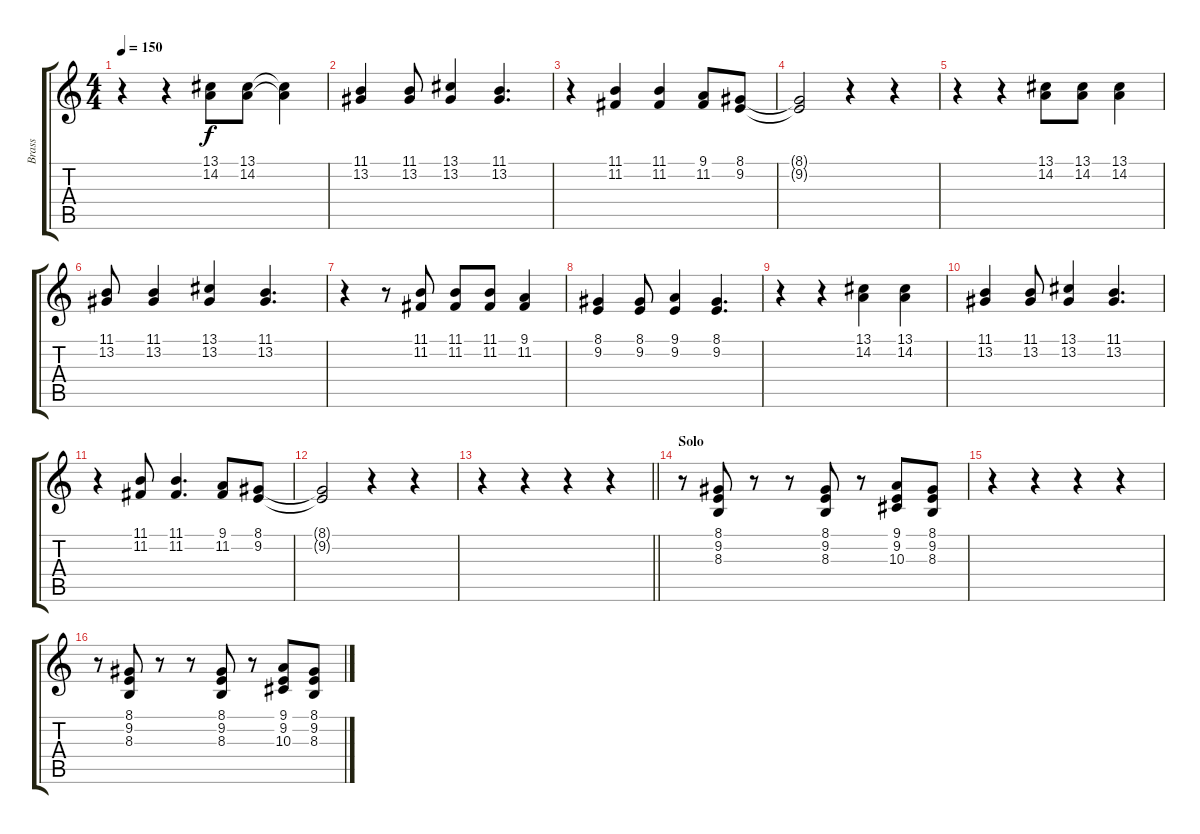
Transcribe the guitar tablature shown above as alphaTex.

\track ("Brass" "Brass") {instrument brasssection}
\staff {score tabs}
\tuning (C4 G3 Eb3 Bb2 F2 C2) {hide}
\ts (4 4)
\tempo 150
\clef g2
\ks c
r.4{dy f} r.4 (13.1 14.2).8 (13.1 14.2).8 (13.1{t} 14.2{t}).4 |
(11.1 13.2).4 (11.1 13.2).8 (13.1 13.2).4 (11.1 13.2).4{d} |
r.4 (11.1 11.2).4 (11.1 11.2).4 (9.1 11.2).8 (8.1 9.2).8 |
(8.1{t} 9.2{t}).2 r.4 r.4 |
r.4 r.4 (13.1 14.2).8 (13.1 14.2).8 (13.1 14.2).4 |
(11.1 13.2).8 (11.1 13.2).4 (13.1 13.2).4 (11.1 13.2).4{d} |
r.4 r.8 (11.1 11.2).8 (11.1 11.2).8 (11.1 11.2).8 (9.1 11.2).4 |
(8.1 9.2).4 (8.1 9.2).8 (9.1 9.2).4 (8.1 9.2).4{d} |
r.4 r.4 (13.1 14.2).4 (13.1 14.2).4 |
(11.1 13.2).4 (11.1 13.2).8 (13.1 13.2).4 (11.1 13.2).4{d} |
r.4 (11.1 11.2).8 (11.1 11.2).4{d} (9.1 11.2).8 (8.1 9.2).8 |
(8.1{t} 9.2{t}).2 r.4 r.4 |
\barLineRight lightlight
r.4 r.4 r.4 r.4 |
\section ("" "Solo")
r.8 (8.1 9.2 8.3).8 r.8 r.8 (8.1 9.2 8.3).8 r.8 (9.1 9.2 10.3).8 (8.1 9.2 8.3).8 |
r.4 r.4 r.4 r.4 |
r.8 (8.1 9.2 8.3).8 r.8 r.8 (8.1 9.2 8.3).8 r.8 (9.1 9.2 10.3).8 (8.1 9.2 8.3).8
